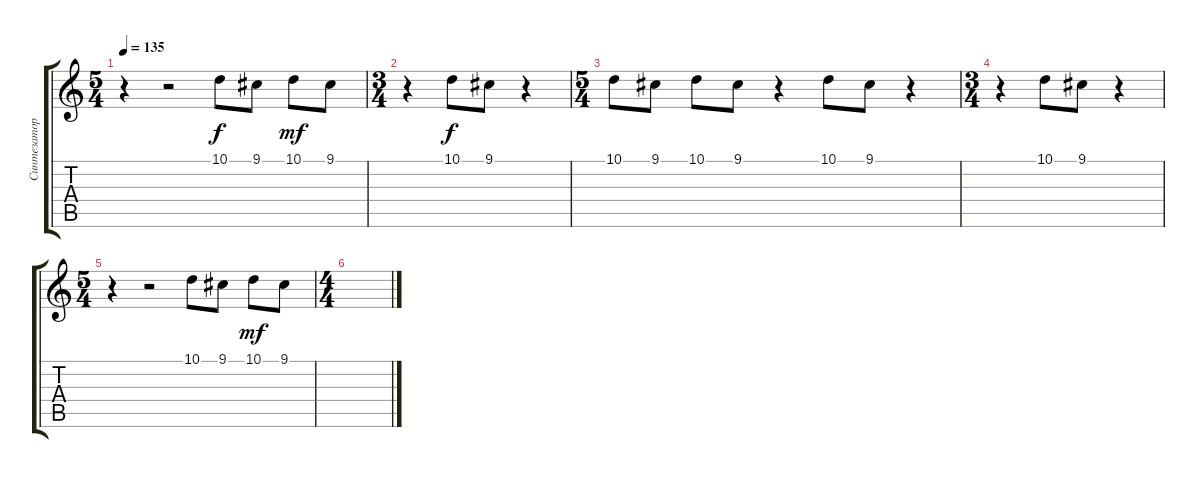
\track ("Синтезатор 2" "Синтезатор") {instrument lead1square}
\staff {score tabs}
\tuning (E4 B3 G3 D3 A2 E2) {hide}
\ts (5 4)
\tempo 135
\clef g2
\ks c
r.4{dy f} r.2 10.1.8 9.1.8 10.1.8{dy mf} 9.1.8 |
\ts (3 4)
r.4 10.1.8{dy f} 9.1.8 r.4 |
\ts (5 4)
10.1.8 9.1.8 10.1.8 9.1.8 r.4 10.1.8 9.1.8 r.4 |
\ts (3 4)
r.4 10.1.8 9.1.8 r.4 |
\ts (5 4)
r.4 r.2 10.1.8 9.1.8 10.1.8{dy mf} 9.1.8 |
\ts (4 4)
